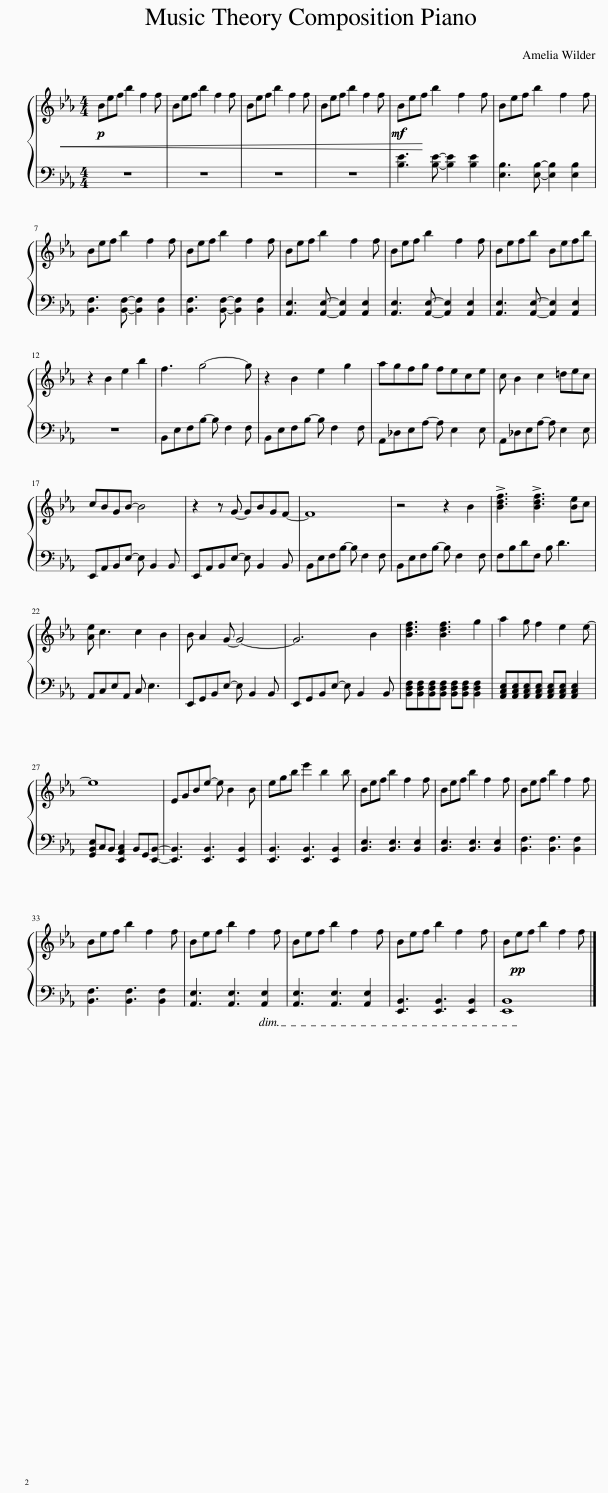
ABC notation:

X:1
%%score { 1 | 2 }
L:1/8
M:4/4
I:linebreak $
K:Eb
V:1 treble
V:2 bass
V:1
!p! Bef b2 f2 f | Bef b2!<(! f2 f!<)! | Bef b2 f2 f | Bef b2 f2 f |!mf! Bef b2 f2 f | %5
 Bef b2 f2 f |$ Bef b2 f2 f | Bef b2 f2 f | Bef b2 f2 f | Bef b2 f2 f | %10
 Befb Befb |$ z2 B2 e2 b2 | f3 g4- g | z2 B2 e2 g2 | agfg fece | %15
 c B2 c2 =dec |$ cBGB- B4 | z2 z G- GBGF- | F8 | z4 z2 B2 | %20
 !>![Bdf]3 !>![Bdf]3 [Be]c |$ [Ae] c3 c2 B2 | B A2 G- G4- | G6 B2 | [Bdf]3 [Bdf]3 g2 | %25
 a2 g f2 e2 e- |$ e8 | EGBe- e B2 B | egb e'2 b2 b | Bef b2 f2 f | %30
 Bef b2 f2 f | Bef b2 f2 f |$ Bef b2 f2 f | Bef b2 f2 f | Bef b2 f2 f | %35
 Bef b2 f2 f | B!pp!ef b2 f2 f |] %37
V:2
 z8 | z8 | z8 | z8 | [B,E]3 [B,E]- [B,E]2 [B,E]2 | %5
 [E,B,]3 [E,B,]- [E,B,]2 [E,B,]2 |$ [B,,F,]3 [B,,F,]- [B,,F,]2 [B,,F,]2 | [B,,F,]3 [B,,F,]- [B,,F,]2 [B,,F,]2 | [A,,E,]3 [A,,E,]- [A,,E,]2 [A,,E,]2 | [A,,E,]3 [A,,E,]- [A,,E,]2 [A,,E,]2 | %10
 [A,,E,]3 [A,,E,]- [A,,E,]2 [A,,E,]2 |$ z8 | B,,E,F,B,- B, F,2 F, | B,,E,F,B,- B, F,2 F, | A,,_D,E,A,- A, E,2 E, | %15
 A,,_D,E,A,- A, E,2 E, |$ E,,A,,B,,E,- E, B,,2 B,, | E,,A,,B,,E,- E, B,,2 B,, | B,,E,F,B,- B, F,2 F, | B,,E,F,B,- B, F,2 F, | %20
 F,B,DF, B, D3 |$ A,,C,E,A,, C, E,3 | E,,G,,B,,E,- E, B,,2 B,, | E,,G,,B,,E,- E, B,,2 B,, | [B,,D,F,][B,,D,F,][B,,D,F,][B,,D,F,] [B,,D,F,][B,,D,F,] [B,,D,F,]2 | %25
 [A,,C,E,][A,,C,E,][A,,C,E,][A,,C,E,] [A,,C,E,][A,,C,E,] [A,,C,E,]2 |$ [G,,B,,E,]C,B,, [E,,A,,C,]2 B,,G,,[E,,B,,]- | [E,,B,,]3 [E,,B,,]3 [E,,B,,]2 | [E,,B,,]3 [E,,B,,]3 [E,,B,,]2 | [B,,E,]3 [B,,E,]3 [B,,E,]2 | %30
 [B,,E,]3 [B,,E,]3 [B,,E,]2 | [B,,F,]3 [B,,F,]3 [B,,F,]2 |$ [B,,F,]3 [B,,F,]3 [B,,F,]2 | [A,,E,]3 [A,,E,]3 [A,,E,]2 | [A,,E,]3 [A,,E,]3 [A,,E,]2 | %35
 [E,,B,,]3 [E,,B,,]3 [E,,B,,]2 | [E,,B,,]8 |] %37
